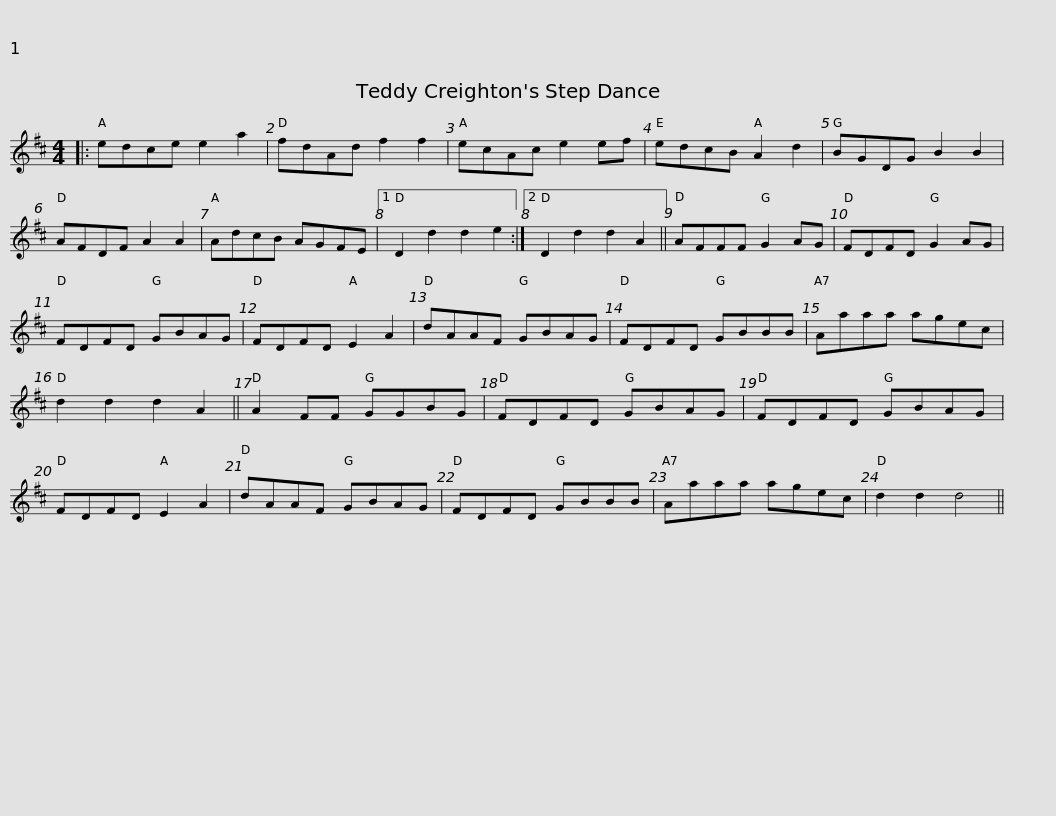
X:1
L:1/8
M:4/4
I:linebreak $
K:D
V:1 treble
V:1
|: edce e2 a2 | fdAd f2 f2 | ecAc e2 ef | edcB A2 d2 | BGDG B2 B2 | %5
 AFDF A2 A2 |$ AdcB AGFE |1 D2 d2 d2 e2 :|2 D2 d2 d2 A2 || AFFF G2 AG | %10
 FDFD G2 AG | FDFD GBAG |$ FDFD E2 A2 | dAAF GBAG | FDFD GBBB | %15
 Aaaa agec | d2 d2 d2 A2 || A2 FF GGBG |$ FDFD GBAG | FDFD GBAG | %20
 FDFD E2 A2 | dAAF GBAG | FDFD GBBB |$ Aaaa agec | d2 d2 d4 || %25
